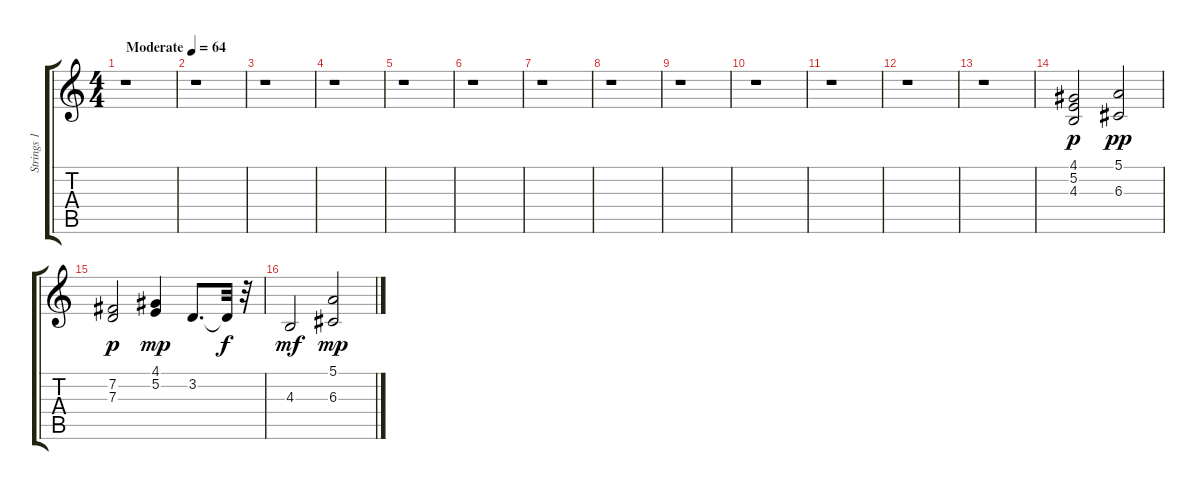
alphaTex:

\track ("Strings 1" "Strings 1") {instrument stringensemble2}
\staff {score tabs}
\tuning (E4 B3 G3 D3 A2 E2) {hide}
\ts (4 4)
\tempo (64 "Moderate")
\clef g2
\ks c
r.1{dy p instrument stringensemble2} |
r.1 |
r.1 |
r.1 |
r.1 |
r.1 |
r.1 |
r.1 |
r.1 |
r.1 |
r.1 |
r.1 |
r.1 |
(4.1 5.2 4.3).2 (5.1 6.3).2{dy pp} |
(7.2 7.3).2{dy p} (4.1 5.2).4{dy mp} 3.2.8{d} 3.2{t}.32{dy f} r.32 |
4.3.2{dy mf} (5.1 6.3).2{dy mp}
